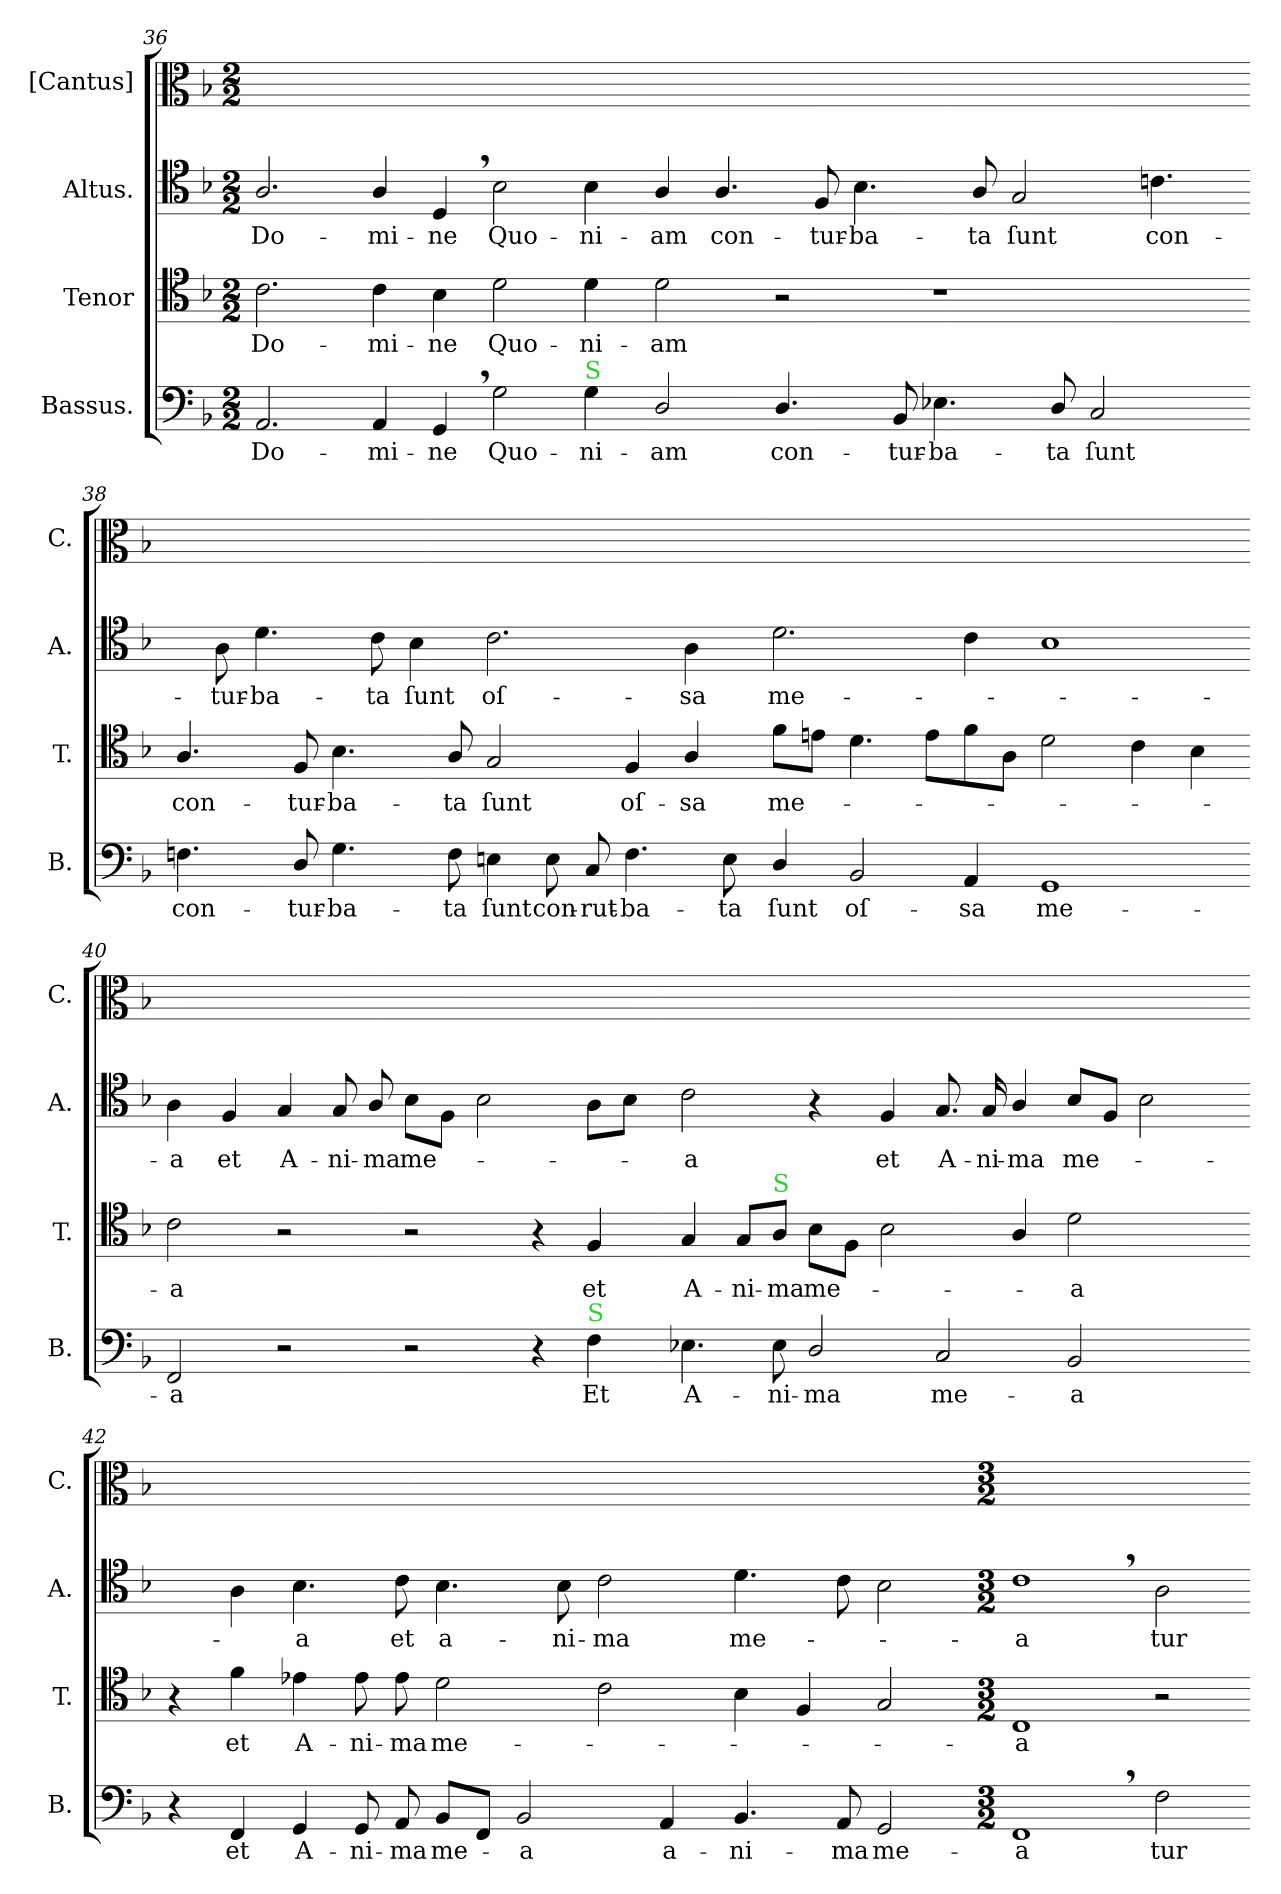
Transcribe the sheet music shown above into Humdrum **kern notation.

**kern	**text	**kern	**text	**kern	**text	**kern
*part4	*part4	*part3	*part3	*part2	*part2	*part1
*staff4	*staff4	*staff3	*staff3	*staff2	*staff2	*staff1
*I"Bassus.	*	*I"Tenor	*	*I"Altus.	*	*I"[Cantus]
*I'B.	*	*I'T.	*	*I'A.	*	*I'C.
*clefF4	*	*clefC4	*	*clefC4	*	*clefC3
*k[b-]	*	*k[b-]	*	*k[b-]	*	*k[b-]
*F:	*	*F:	*	*F:	*	*F:
*M2/2	*	*M2/2	*	*M2/2	*	*M2/2
=36	=36	=36	=36	=36	=36	=36
!	!LO:LY:i	!	!	!	!LO:LY:i	!
2.AA/	Do-	2.c\	Do-	2.A/	Do-	0ryy
!	!LO:LY:i	!	!	!	!LO:LY:i	!
4AA/	-mi-	4c\	-mi-	4A/	-mi-	.
!	!LO:LY:i	!	!	!	!LO:LY:i	!
4GG,</	-ne	4B-\	-ne	4D,</	-ne	.
2G\	Quo-	2d\	Quo-	2B-\	Quo-	.
!LO:TX:a:color=limegreen:t=S	!	!	!	!	!	!
4G\	-ni-	4d\	-ni-	4B-\	-ni-	.
=37-	=37-	=37-	=37-	=37-	=37-	=37-
2D/	-am	2d\	-am	4A/	-am	0ryy
.	.	.	.	4.A/	con-	.
4.D/	con-	2r	.	.	.	.
.	.	.	.	8F/	-tur-	.
.	.	.	.	4.B-\	-ba-	.
8BB-/	-tur-	.	.	.	.	.
4.E-X\	-ba-	1r	.	.	.	.
.	.	.	.	8A/	-ta	.
.	.	.	.	2G/	ſunt	.
8D/	-ta	.	.	.	.	.
2C/	ſunt	.	.	.	.	.
.	.	.	.	4.cn\	con-	.
8ryy	.	8ryy	.	.	.	8ryy
=38-	=38-	=38-	=38-	=38-	=38-	=38-
4.Fn\	con-	4.A/	con-	8ryy	.	0ryy
.	.	.	.	8A\	-tur-	.
.	.	.	.	4.d\	-ba-	.
8D/	-tur-	8F/	-tur-	.	.	.
4.G\	-ba-	4.B-\	-ba-	.	.	.
.	.	.	.	8c\	-ta	.
.	.	.	.	4B-\	ſunt	.
8F\	-ta	8A/	-ta	.	.	.
4En\	ſunt	2G/	ſunt	2.c\	oſ-	.
!	!LO:LY:i	!	!	!	!	!
8E\	con-	.	.	.	.	.
!	!LO:LY:i	!	!	!	!	!
8C/	-rut-	.	.	.	.	.
!	!LO:LY:i	!	!	!	!	!
4.F\	-ba-	4F/	oſ-	.	.	.
.	.	4A/	-sa	4A\	-sa	.
!	!LO:LY:i	!	!	!	!	!
8E\	-ta	.	.	.	.	.
=39-	=39-	=39-	=39-	=39-	=39-	=39-
!	!LO:LY:i	!	!	!	!	!
4D/	ſunt	8f\L	me-	2.d\	me-	0ryy
.	.	8en\J	.	.	.	.
2BB-/	oſ-	4.d\	.	.	.	.
.	.	8e\L	.	.	.	.
4AA/	-sa	8f\	.	4c\	.	.
.	.	8A\J	.	.	.	.
1GG/	me-	2d\	.	1B-\	.	.
.	.	4c\	.	.	.	.
.	.	4B-\	.	.	.	.
=40-	=40-	=40-	=40-	=40-	=40-	=40-
2FF/	-a	2c\	-a	4A\	-a	0ryy
.	.	.	.	4F/	et	.
2r	.	2r	.	4G/	A-	.
.	.	.	.	8G/	-ni-	.
.	.	.	.	8A/	-ma	.
2r	.	2r	.	8B-\L	me-	.
.	.	.	.	8F\J	.	.
.	.	.	.	2B-\	.	.
4r	.	4r	.	.	.	.
!LO:TX:a:color=limegreen:t=S	!	!	!	!	!	!
4F\	Et	4F/	et	8A\L	.	.
.	.	.	.	8B-\J	.	.
=41-	=41-	=41-	=41-	=41-	=41-	=41-
4.E-X\	A-	4G/	A-	2c\	-a	0ryy
.	.	8G/L	-ni-	.	.	.
!	!	!LO:TX:a:color=limegreen:t=S	!	!	!	!
8E-\	-ni-	8A/J	-ma	.	.	.
2D/	-ma	8B-\L	me-	4r	.	.
.	.	8F\J	.	.	.	.
.	.	2B-\	.	4F/	et	.
2C/	me-	.	.	8.G/	A-	.
.	.	.	.	16G/	-ni-	.
.	.	4A/	.	4A/	-ma	.
2BB-/	-a	2d\	-a	8B-/L	me-	.
.	.	.	.	8F/J	.	.
.	.	.	.	2B-\	.	.
4ryy	.	4ryy	.	.	.	4ryy
=42-	=42-	=42-	=42-	=42-	=42-	=42-
4r	.	4r	.	4ryy	.	0ryy
!	!LO:LY:i	!	!	!	!	!
4FF/	et	4f\	et	4A\	.	.
!	!LO:LY:i	!	!	!	!	!
4GG/	A-	4e-X\	A-	4.B-\	-a	.
!	!LO:LY:i	!	!	!	!	!
8GG/	-ni-	8e-\	-ni-	.	.	.
!	!LO:LY:i	!	!	!	!LO:LY:i	!
8AA/	-ma	8e-\	-ma	8c\	et	.
!	!LO:LY:i	!	!	!	!LO:LY:i	!
8BB-/L	me-	2d\	me-	4.B-\	a-	.
8FF/J	.	.	.	.	.	.
!	!LO:LY:i	!	!	!	!	!
2BB-/	-a	.	.	.	.	.
!	!	!	!	!	!LO:LY:i	!
.	.	.	.	8B-\	-ni-	.
!	!	!	!	!	!LO:LY:i	!
.	.	2c\	.	2c\	-ma	.
!	!LO:LY:i	!	!	!	!	!
4AA/	a-	.	.	.	.	.
=43-	=43-	=43-	=43-	=43-	=43-	=43-
!	!LO:LY:i	!	!	!	!LO:LY:i	!
4.BB-/	-ni-	4B-\	.	4.d\	me-	1ryy
.	.	4F/	.	.	.	.
!	!LO:LY:i	!	!	!	!	!
8AA/	-ma	.	.	8c\	.	.
!	!LO:LY:i	!	!	!	!	!
2GG/	me-	2G/	.	2B-\	.	.
=44-	=44-	=44-	=44-	=44-	=44-	=44-
*M3/2	*	*M3/2	*	*M3/2	*	*M3/2
!	!LO:LY:i	!	!	!	!LO:LY:i	!
1FF,</	-a	1C/	-a	1c,<\	-a	1.ryy
2F\	tur-	2r	.	2A\	tur-	.
=-	=-	=-	=-	=-	=-	=-
*-	*-	*-	*-	*-	*-	*-
